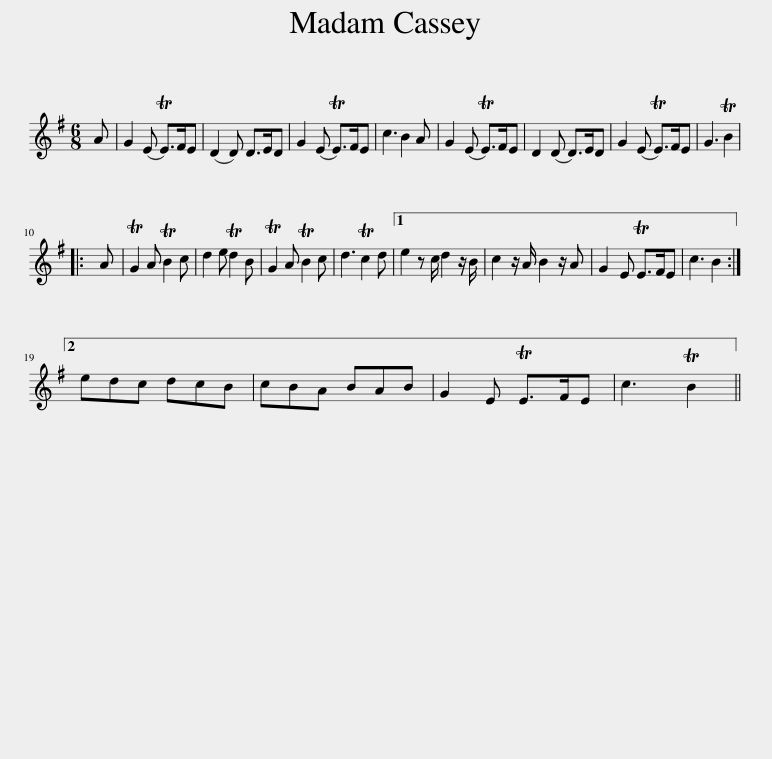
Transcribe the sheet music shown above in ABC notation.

X:1
L:1/8
M:6/8
I:linebreak $
K:Emin
V:1 treble
V:1
 A | G2 (E TE>)FE | (D2 D) D>ED | G2 (E TE>)FE | c3 B2 A | %5
 G2 (E TE>)FE | D2 (D D>)ED | G2 (E TE>)FE | G3 TB2 |:$ A | %10
 TG2 A TB2 c | d2 e Td2 B | TG2 A TB2 c | d3 Tc2 d |1 e2 z c/ d2 z/ B/ | %15
 c2 z/ A/ B2 z/ A | G2 E TE>FE | c3 B2 :|2$ edc dcB | cBA BAB | %20
 G2 E TE>FE | c3 TB2 || %22
